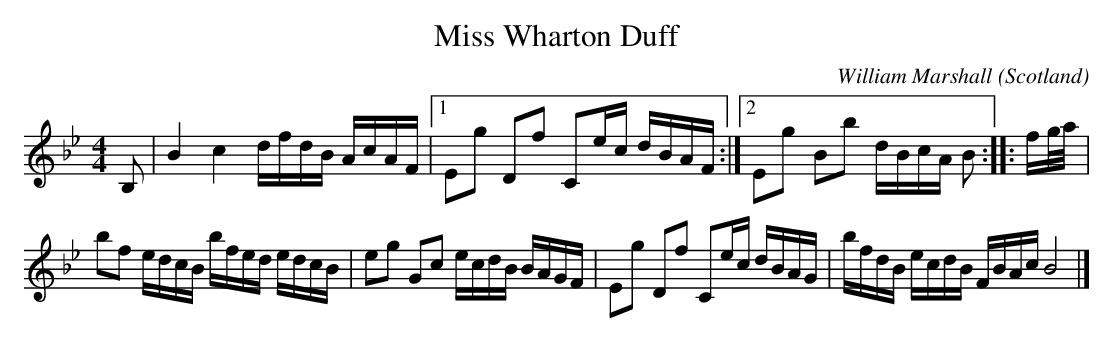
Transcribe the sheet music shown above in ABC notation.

X:1
T:Miss Wharton Duff
O:Scotland
M:4/4
C:William Marshall
K:Bb
B, |\
B2 c2 d/f/d/B/ A/c/A/F/ \
|1 Eg Df Ce/c/ d/B/A/F/ :|2\
Eg Bb d/B/c/A/ B ::\
f/g//a// |
bf e/d/c/B/ b/f/e/d/ e/d/c/B/ |\
eg Gc e/c/d/B/ B/A/G/F/ | \
Eg Df Ce/c/ d/B/A/G/ |\
b/f/d/B/ e/c/d/B/ F/B/A/c/ B4 |]
